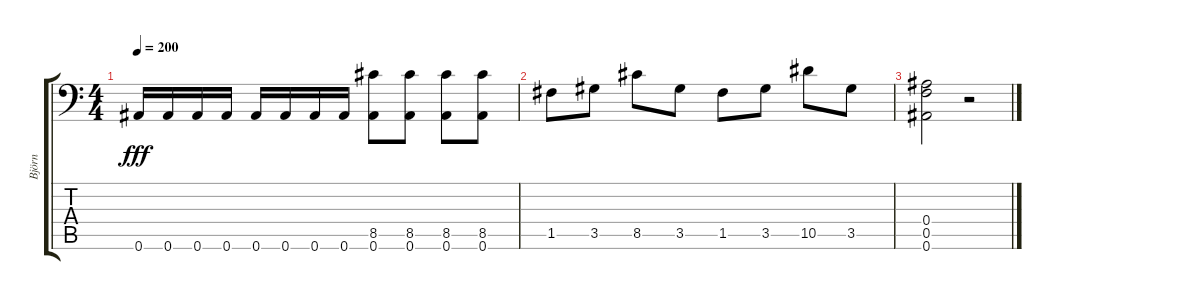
\track ("Björn" "Björn") {instrument distortionguitar}
\staff {score tabs}
\tuning (C4 G3 Eb3 Bb2 F2 Bb1) {hide}
\ts (4 4)
\tempo 200
\clef f4
\ks c
0.6.16{dy fff} 0.6.16 0.6.16 0.6.16 0.6.16 0.6.16 0.6.16 0.6.16 (8.5 0.6).8 (8.5 0.6).8 (8.5 0.6).8 (8.5 0.6).8 |
1.5.8 3.5.8 8.5.8 3.5.8 1.5.8 3.5.8 10.5.8 3.5.8 |
(0.4 0.5 0.6).2 r.2
